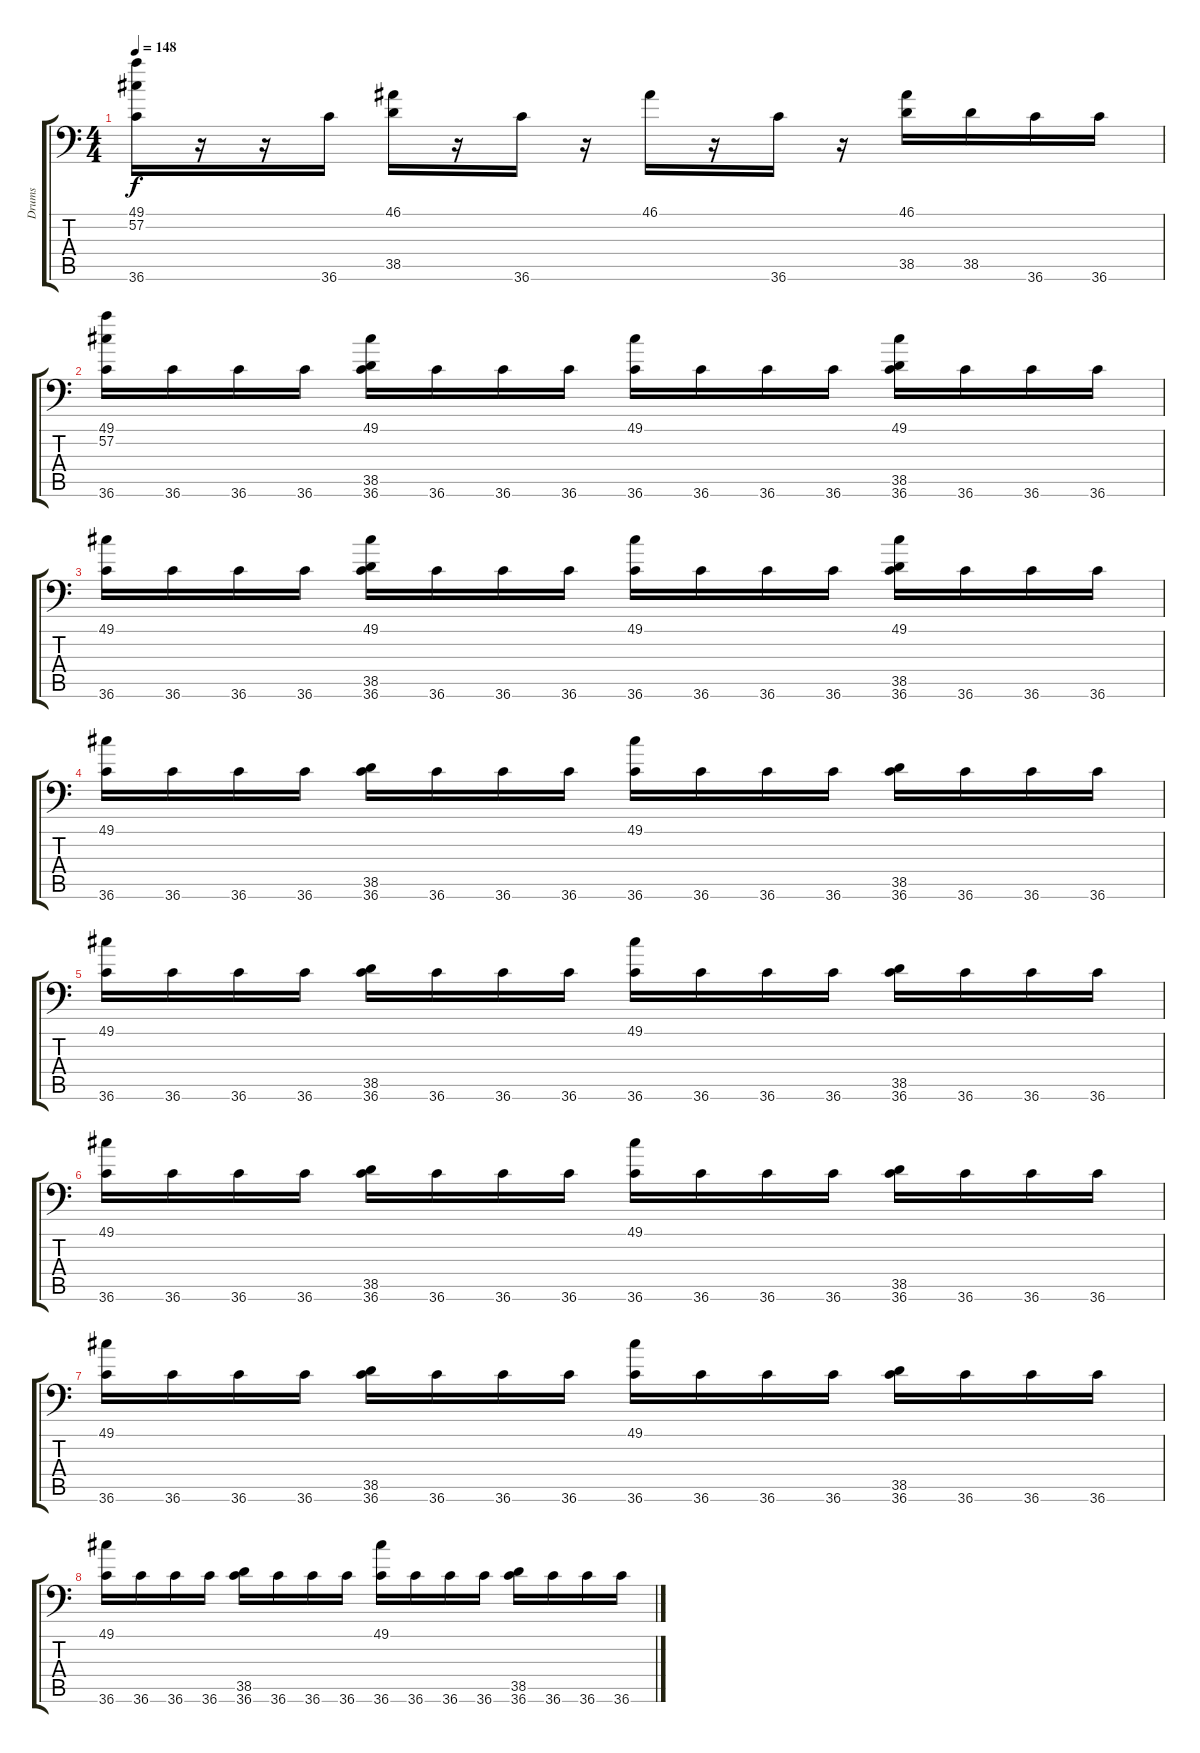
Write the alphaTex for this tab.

\track ("Drums" "Drums") {instrument acousticgrandpiano}
\staff {score tabs}
\tuning (C-1 C-1 C-1 C-1 C-1 C-1) {hide}
\ts (4 4)
\tempo 148
\clef f4
\ks c
(49.1 57.2 36.6).16{dy f} r.16 r.16 36.6.16 (46.1 38.5).16 r.16 36.6.16 r.16 46.1.16 r.16 36.6.16 r.16 (46.1 38.5).16 38.5.16 36.6.16 36.6.16 |
(49.1 57.2 36.6).16 36.6.16 36.6.16 36.6.16 (49.1 38.5 36.6).16 36.6.16 36.6.16 36.6.16 (49.1 36.6).16 36.6.16 36.6.16 36.6.16 (49.1 38.5 36.6).16 36.6.16 36.6.16 36.6.16 |
(49.1 36.6).16 36.6.16 36.6.16 36.6.16 (49.1 38.5 36.6).16 36.6.16 36.6.16 36.6.16 (49.1 36.6).16 36.6.16 36.6.16 36.6.16 (49.1 38.5 36.6).16 36.6.16 36.6.16 36.6.16 |
(49.1 36.6).16 36.6.16 36.6.16 36.6.16 (38.5 36.6).16 36.6.16 36.6.16 36.6.16 (49.1 36.6).16 36.6.16 36.6.16 36.6.16 (38.5 36.6).16 36.6.16 36.6.16 36.6.16 |
(49.1 36.6).16 36.6.16 36.6.16 36.6.16 (38.5 36.6).16 36.6.16 36.6.16 36.6.16 (49.1 36.6).16 36.6.16 36.6.16 36.6.16 (38.5 36.6).16 36.6.16 36.6.16 36.6.16 |
(49.1 36.6).16 36.6.16 36.6.16 36.6.16 (38.5 36.6).16 36.6.16 36.6.16 36.6.16 (49.1 36.6).16 36.6.16 36.6.16 36.6.16 (38.5 36.6).16 36.6.16 36.6.16 36.6.16 |
(49.1 36.6).16 36.6.16 36.6.16 36.6.16 (38.5 36.6).16 36.6.16 36.6.16 36.6.16 (49.1 36.6).16 36.6.16 36.6.16 36.6.16 (38.5 36.6).16 36.6.16 36.6.16 36.6.16 |
(49.1 36.6).16 36.6.16 36.6.16 36.6.16 (38.5 36.6).16 36.6.16 36.6.16 36.6.16 (49.1 36.6).16 36.6.16 36.6.16 36.6.16 (38.5 36.6).16 36.6.16 36.6.16 36.6.16
